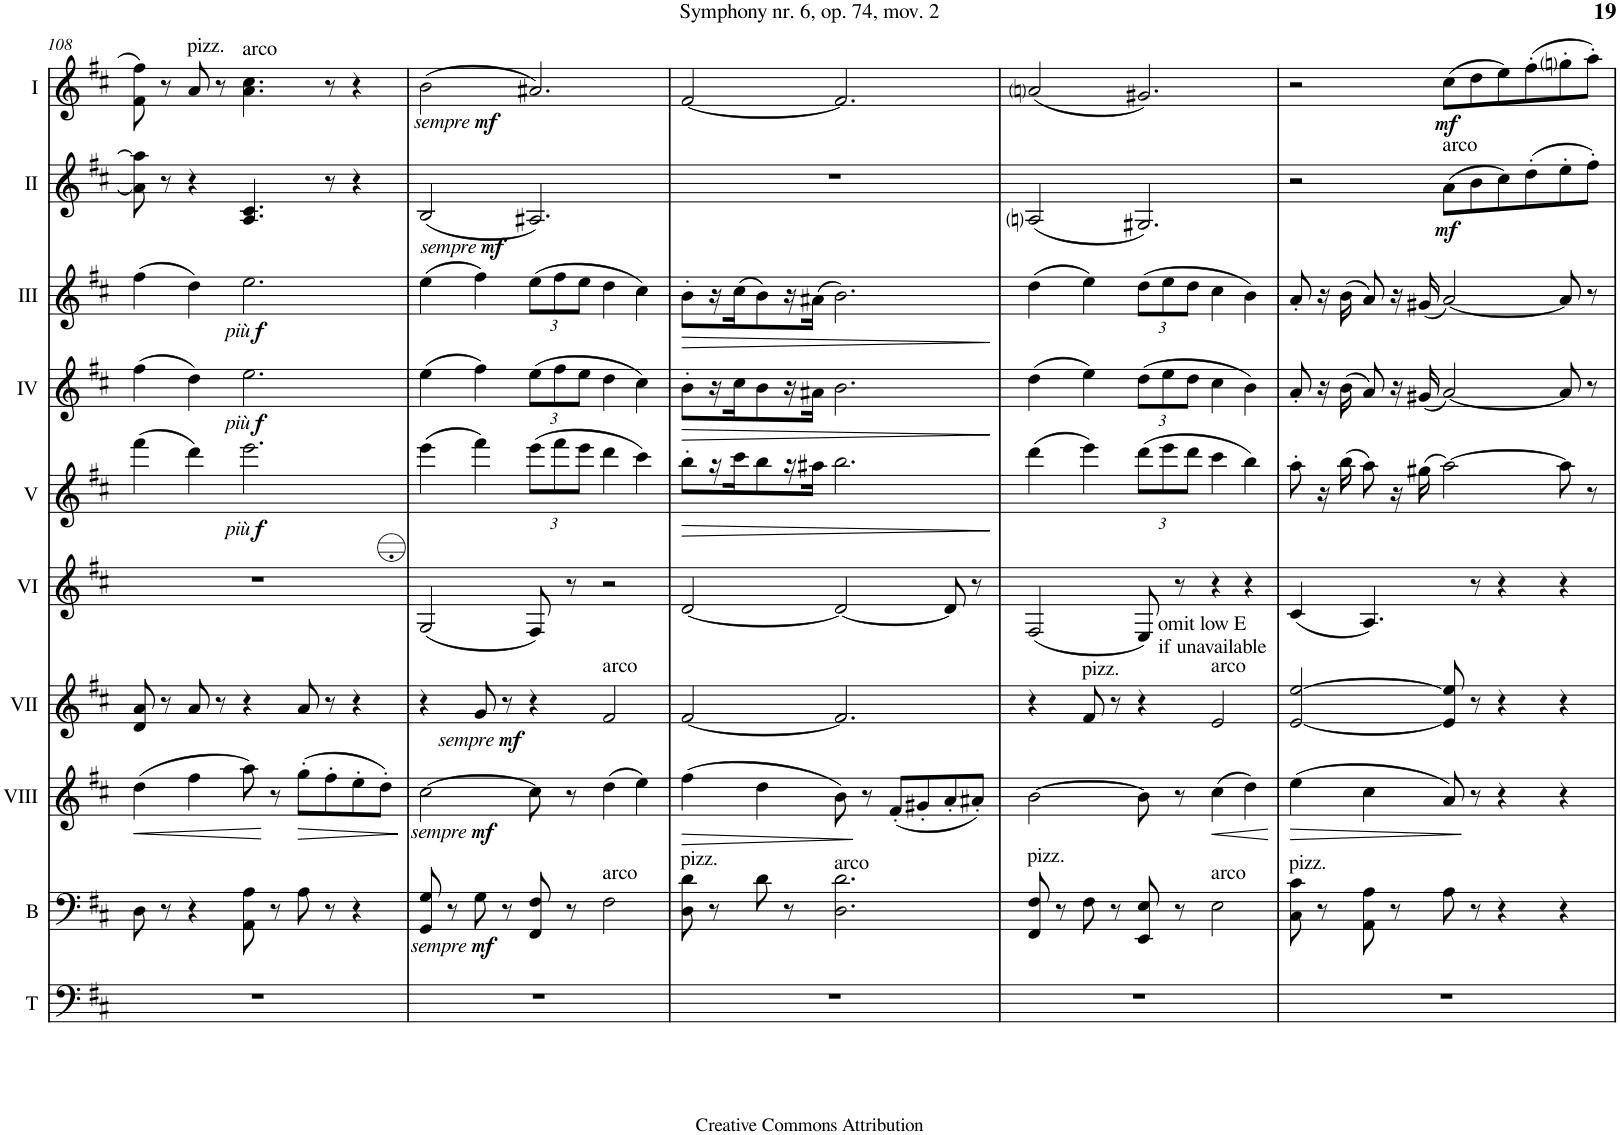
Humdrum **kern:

**kern	**kern	**dynam	**kern	**dynam	**kern	**dynam	**kern	**kern	**dynam	**kern	**dynam	**kern	**dynam	**kern	**dynam	**kern	**dynam
*part10	*part9	*part9	*part8	*part8	*part7	*part7	*part6	*part5	*part5	*part4	*part4	*part3	*part3	*part2	*part2	*part1	*part1
*staff10	*staff9	*staff9	*staff8	*staff8	*staff7	*staff7	*staff6	*staff5	*staff5	*staff4	*staff4	*staff3	*staff3	*staff2	*staff2	*staff1	*staff1
*I"Timp.	*I"Bass	*	*I"Acc. 8	*	*I"Acc. 7	*	*I"Acc. 6	*I"Acc. 5	*	*I"Acc. 4	*	*I"Acc. 3	*	*I"Acc. 2	*	*I"Acc. 1	*
*I'T	*I'B	*	*	*	*	*	*	*	*	*	*	*	*	*	*	*	*
!!LO:PB:g=z
*clefF4	*clefF4	*	*clefG2	*	*clefG2	*	*clefG2	*clefG2	*	*clefG2	*	*clefG2	*	*clefG2	*	*clefG2	*
*	*Trd7c12	*	*Trd7c12	*	*Trd7c12	*	*Trd7c12	*Trd7c12	*	*	*	*Trd7c12	*	*	*	*	*
*k[f#c#]	*k[f#c#]	*	*k[f#c#]	*	*k[f#c#]	*	*k[f#c#]	*k[f#c#]	*	*k[f#c#]	*	*k[f#c#]	*	*k[f#c#]	*	*k[f#c#]	*
*M5/4	*M5/4	*	*M5/4	*	*M5/4	*	*M5/4	*M5/4	*	*M5/4	*	*M5/4	*	*M5/4	*	*M5/4	*
=108	=108	=108	=108	=108	=108	=108	=108	=108	=108	=108	=108	=108	=108	=108	=108	=108	=108
!	!	!	!	!LO:HP:b	!	!	!	!	!	!	!	!	!	!	!	!	!
4%5r	8D\	.	(4dd\	<	8d/ 8a/	.	4%5r	(4ffff#\	.	(4ff#\	.	(4ff#\	.	8a\] 8aa\]	.	8f#\ 8ff#\	.
.	8r	.	.	.	8r	.	.	.	.	.	.	.	.	8r	.	8r	.
!	!	!	!	!	!	!	!	!	!	!	!	!	!	!	!	!LO:TX:a:t=pizz.	!
.	4r	.	4ff#\	.	8a/	.	.	4dddd\)	.	4dd\)	.	4dd\)	.	4r	.	8a/	.
.	.	.	.	.	8r	.	.	.	.	.	.	.	.	.	.	8r	.
!	!	!	!	!	!	!	!	!	!	!	!	!	!	!	!	!LO:TX:a:t=arco	!
!	!	!	!	!	!	!	!	!	!LO:DY:b	!	!	!	!	!	!	!	!
!	!	!	!	!	!	!	!	!	!LO:DY:n=1:b	!	!LO:DY:b	!	!	!	!	!	!
!	!	!	!	!	!	!	!	!	!	!	!LO:DY:n=1:b	!	!LO:DY:b	!	!	!	!
!	!	!	!	!	!	!	!	!	!	!	!	!	!LO:DY:n=1:b	!	!	!	!
.	8AA\ 8A\	.	8aa\)	.	4r	.	.	2.eeee\	other-dynamics f	2.ee\	other-dynamics f	2.ee\	other-dynamics f	4.A/ 4.c#/	.	4.a\ 4.cc#\	.
.	8r	.	8r	[	.	.	.	.	.	.	.	.	.	.	.	.	.
!	!	!	!	!LO:HP:b	!	!	!	!	!	!	!	!	!	!	!	!	!
.	8A\	.	(8gg'\L	>	8a/	.	.	.	.	.	.	.	.	.	.	.	.
.	8r	.	8ff#'\	.	8r	.	.	.	.	.	.	.	.	8r	.	8r	.
.	4r	.	8ee'\	.	4r	.	.	.	.	.	.	.	.	4r	.	4r	.
.	.	.	8dd'\J)	.	.	.	.	.	.	.	.	.	.	.	.	.	.
.	.	.	.	]	.	.	.	.	.	.	.	.	.	.	.	.	.
=109	=109	=109	=109	=109	=109	=109	=109	=109	=109	=109	=109	=109	=109	=109	=109	=109	=109
!	!	!LO:DY:b	!	!	!	!	!	!	!	!	!	!	!	!	!	!	!
!	!	!LO:DY:n=1:b	!	!LO:DY:b	!	!	!	!	!	!	!	!	!	!	!	!	!
!	!	!	!	!LO:DY:n=1:b	!	!	!	!	!	!	!	!	!	!	!LO:DY:b	!	!
!	!	!	!	!	!	!	!	!	!	!	!	!	!	!	!LO:DY:n=1:b	!	!LO:DY:b
!	!	!	!	!	!	!	!	!	!	!	!	!	!	!	!	!	!LO:DY:n=1:b
4%5r	8GG/ 8G/	other-dynamics mf	[2cc#\	other-dynamics mf	4r	.	(2G/	(4eeee\	.	(4ee\	.	(4ee\	.	(2B/	other-dynamics mf	(2b\	other-dynamics mf
.	8r	.	.	.	.	.	.	.	.	.	.	.	.	.	.	.	.
!	!	!	!	!	!	!LO:DY:b	!	!	!	!	!	!	!	!	!	!	!
!	!	!	!	!	!	!LO:DY:n=1:b	!	!	!	!	!	!	!	!	!	!	!
.	8G\	.	.	.	8g/	other-dynamics mf	.	4ffff#\)	.	4ff#\)	.	4ff#\)	.	.	.	.	.
.	8r	.	.	.	8r	.	.	.	.	.	.	.	.	.	.	.	.
*	*	*	*	*	*	*	*	*Xbrackettup	*	*Xbrackettup	*	*Xbrackettup	*	*	*	*	*
.	8FF#/ 8F#/	.	8cc#\]	.	4r	.	8F#/)	(12eeee\L	.	(12ee\L	.	(12ee\L	.	2.A#X/)	.	2.a#X/)	.
.	.	.	.	.	.	.	.	12ffff#\	.	12ff#\	.	12ff#\	.	.	.	.	.
.	8r	.	8r	.	.	.	8r	.	.	.	.	.	.	.	.	.	.
.	.	.	.	.	.	.	.	12eeee\J	.	12ee\J	.	12ee\J	.	.	.	.	.
!	!	!	!	!	!LO:TX:a:t=arco	!	!	!	!	!	!	!	!	!	!	!	!
!	!LO:TX:a:t=arco	!	!	!	!	!	!	!	!	!	!	!	!	!	!	!	!
.	2F#\	.	(4dd\	.	2f#/	.	2r	4dddd\	.	4dd\	.	4dd\	.	.	.	.	.
.	.	.	4ee\)	.	.	.	.	4cccc#\)	.	4cc#\)	.	4cc#\)	.	.	.	.	.
=110	=110	=110	=110	=110	=110	=110	=110	=110	=110	=110	=110	=110	=110	=110	=110	=110	=110
!	!LO:TX:a:t=pizz.	!	!	!	!	!	!	!	!	!	!	!	!	!	!	!	!
!	!	!	!	!LO:HP:b	!	!	!	!	!LO:HP:b	!	!LO:HP:b	!	!LO:HP:b	!	!	!	!
4%5r	8D\ 8d\	.	(4ff#\	>	[2f#/	.	[2d/	8bbb'\L	>	8b'\L	>	8b'\L	>	4%5r	.	[2f#/	.
.	8r	.	.	.	.	.	.	16r	.	16r	.	16r	.	.	.	.	.
.	.	.	.	.	.	.	.	16cccc#\J	.	16cc#\J	.	(16cc#\J	.	.	.	.	.
.	8d\	.	4dd\	.	.	.	.	8bbb\	.	8b\	.	8b\)	.	.	.	.	.
.	8r	.	.	.	.	.	.	16r	.	16r	.	16r	.	.	.	.	.
.	.	.	.	.	.	.	.	16aaa#X\JJ	.	16a#X\JJ	.	(16a#X\JJ	.	.	.	.	.
!	!LO:TX:a:t=arco	!	!	!	!	!	!	!	!	!	!	!	!	!	!	!	!
.	2.D\ 2.d\	.	8b\)	.	2.f#/]	.	2d/_	2.bbb\	.	2.b\	.	2.b\)	.	.	.	2.f#/]	.
.	.	.	8r	]	.	.	.	.	.	.	.	.	.	.	.	.	.
.	.	.	(8f#'/L	.	.	.	.	.	.	.	.	.	.	.	.	.	.
.	.	.	8g#X'/	.	.	.	.	.	.	.	.	.	.	.	.	.	.
.	.	.	8a'/	.	.	.	8d/]	.	.	.	.	.	.	.	.	.	.
.	.	.	8a#X'/J)	.	.	.	8r	.	.	.	.	.	.	.	.	.	.
.	.	.	.	.	.	.	.	.	]	.	]	.	]	.	.	.	.
=111	=111	=111	=111	=111	=111	=111	=111	=111	=111	=111	=111	=111	=111	=111	=111	=111	=111
!	!LO:TX:a:t=pizz.	!	!	!	!	!	!	!	!	!	!	!	!	!	!	!	!
4%5r	8FF#/ 8F#/	.	[2b\	.	4r	.	(2F#/	(4dddd\	.	(4dd\	.	(4dd\	.	(2Ani/	.	(2ani/	.
.	8r	.	.	.	.	.	.	.	.	.	.	.	.	.	.	.	.
!	!	!	!	!	!LO:TX:a:t=pizz.	!	!	!	!	!	!	!	!	!	!	!	!
.	8F#\	.	.	.	8f#/	.	.	4eeee\)	.	4ee\)	.	4ee\)	.	.	.	.	.
.	8r	.	.	.	8r	.	.	.	.	.	.	.	.	.	.	.	.
!	!	!	!	!	!	!	!LO:TX:b:t=omit low E	!	!	!	!	!	!	!	!	!	!
!	!	!	!	!	!	!	!LO:TX:b:t=if unavailable	!	!	!	!	!	!	!	!	!	!
.	8EE/ 8E/	.	8b\]	.	4r	.	8E/)	(12dddd\L	.	(12dd\L	.	(12dd\L	.	2.G#X/)	.	2.g#X/)	.
.	.	.	.	.	.	.	.	12eeee\	.	12ee\	.	12ee\	.	.	.	.	.
.	8r	.	8r	.	.	.	8r	.	.	.	.	.	.	.	.	.	.
.	.	.	.	.	.	.	.	12dddd\J	.	12dd\J	.	12dd\J	.	.	.	.	.
!	!	!	!	!	!LO:TX:a:t=arco	!	!	!	!	!	!	!	!	!	!	!	!
!	!LO:TX:a:t=arco	!	!	!	!	!	!	!	!	!	!	!	!	!	!	!	!
!	!	!	!	!LO:HP:b	!	!	!	!	!	!	!	!	!	!	!	!	!
.	2E\	.	(4cc#\	<	2e/	.	4r	4cccc#\	.	4cc#\	.	4cc#\	.	.	.	.	.
.	.	.	4dd\)	.	.	.	4r	4bbb\)	.	4b\)	.	4b\)	.	.	.	.	.
.	.	.	.	[	.	.	.	.	.	.	.	.	.	.	.	.	.
=112	=112	=112	=112	=112	=112	=112	=112	=112	=112	=112	=112	=112	=112	=112	=112	=112	=112
!	!LO:TX:a:t=pizz.	!	!	!	!	!	!	!	!	!	!	!	!	!	!	!	!
!	!	!	!	!LO:HP:b	!	!	!	!	!	!	!	!	!	!	!	!	!
4%5r	8C#\ 8c#\	.	(4ee\	>	[2e/ [2ee/	.	(4c#/	8aaa'\	.	8a'/	.	8a'/	.	2r	.	2r	.
.	8r	.	.	.	.	.	.	16r	.	16r	.	16r	.	.	.	.	.
.	.	.	.	.	.	.	.	(16bbb\	.	(16b\	.	(16b\	.	.	.	.	.
.	8AA\ 8A\	.	4cc#\	.	.	.	4.A/)	8aaa\)	.	8a/)	.	8a/)	.	.	.	.	.
.	8r	.	.	.	.	.	.	16r	.	16r	.	16r	.	.	.	.	.
.	.	.	.	.	.	.	.	(16ggg#X\	.	(16g#X/	.	(16g#X/	.	.	.	.	.
!	!	!	!	!	!	!	!	!	!	!	!	!	!	!LO:TX:a:t=arco	!	!	!
!	!	!	!	!	!	!	!	!	!	!	!	!	!	!	!LO:DY:b	!	!LO:DY:b
.	8A\	.	8a/)	.	8e/] 8ee/]	.	.	[2aaa\)	.	[2a/)	.	[2a/)	.	(8a\L	mf	(8cc#\L	mf
.	8r	.	8r	]	8r	.	8r	.	.	.	.	.	.	8b\	.	8dd\	.
.	4r	.	4r	.	4r	.	4r	.	.	.	.	.	.	8cc#\)	.	8ee\)	.
.	.	.	.	.	.	.	.	.	.	.	.	.	.	(8dd'\	.	(8ff#'\	.
.	4r	.	4r	.	4r	.	4r	8aaa\]	.	8a/]	.	8a/]	.	8ee'\	.	8ggni'\	.
.	.	.	.	.	.	.	.	8r	.	8r	.	8r	.	8ff#'\J)	.	8aa'\J)	.
=	=	=	=	=	=	=	=	=	=	=	=	=	=	=	=	=	=
*-	*-	*-	*-	*-	*-	*-	*-	*-	*-	*-	*-	*-	*-	*-	*-	*-	*-
